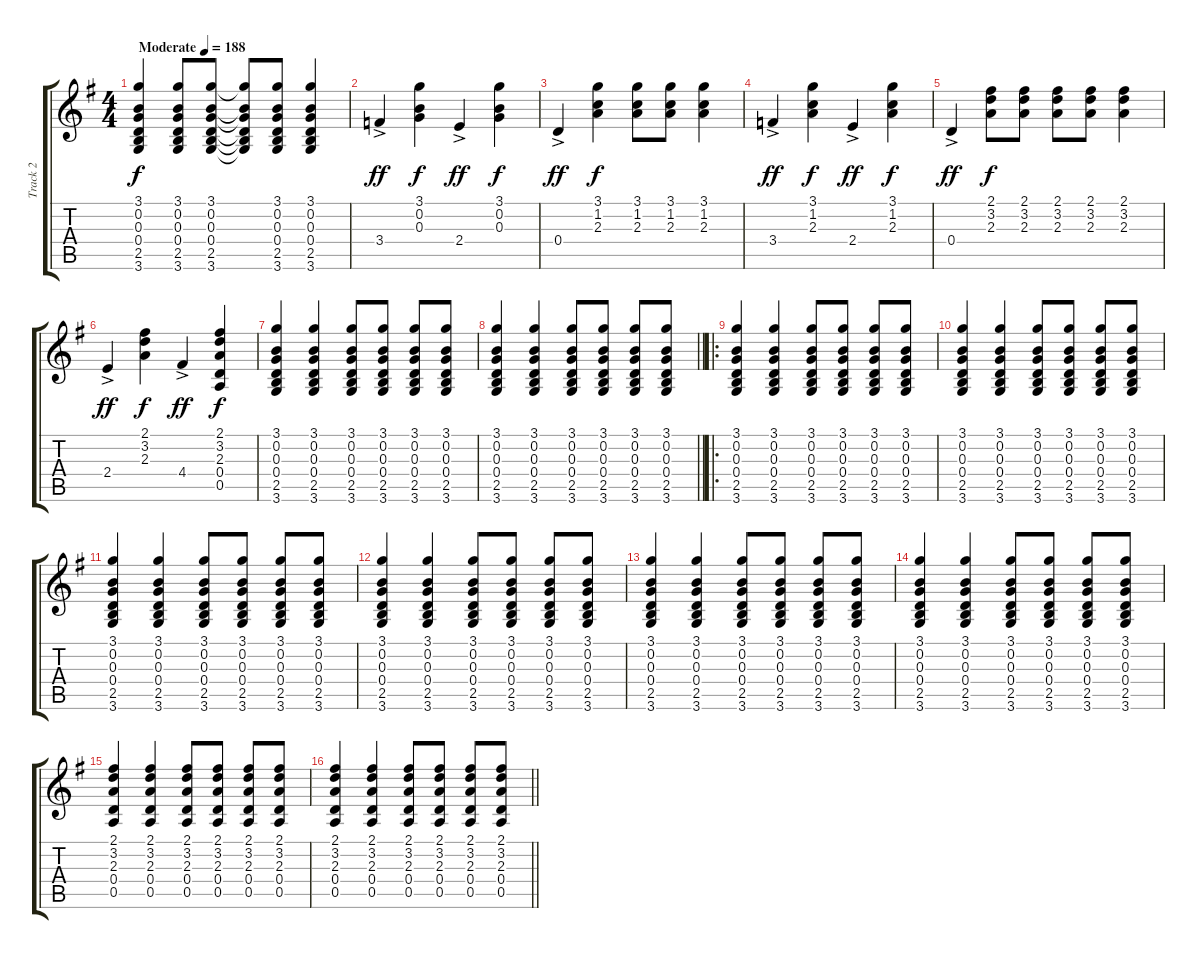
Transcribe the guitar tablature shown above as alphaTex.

\track ("Track 2" "Track 2") {instrument acousticguitarsteel}
\staff {score tabs}
\tuning (E4 B3 G3 D3 A2 E2) {hide}
\ts (4 4)
\tempo (188 "Moderate")
\clef g2
\ks g
(3.1 0.2 0.3 0.4 2.5 3.6).4{dy f instrument acousticguitarsteel} (3.1 0.2 0.3 0.4 2.5 3.6).8 (3.1 0.2 0.3 0.4 2.5 3.6).8 (3.1{t} 0.2{t} 0.3{t} 0.4{t} 2.5{t} 3.6{t}).8 (3.1 0.2 0.3 0.4 2.5 3.6).8 (3.1 0.2 0.3 0.4 2.5 3.6).4 |
3.4{ac}.4{dy ff} (3.1 0.2 0.3).4{dy f} 2.4{ac}.4{dy ff} (3.1 0.2 0.3).4{dy f} |
0.4{ac}.4{dy ff} (3.1 1.2 2.3).4{dy f} (3.1 1.2 2.3).8 (3.1 1.2 2.3).8 (3.1 1.2 2.3).4 |
3.4{ac}.4{dy ff} (3.1 1.2 2.3).4{dy f} 2.4{ac}.4{dy ff} (3.1 1.2 2.3).4{dy f} |
0.4{ac}.4{dy ff} (2.1 3.2 2.3).8{dy f} (2.1 3.2 2.3).8 (2.1 3.2 2.3).8 (2.1 3.2 2.3).8 (2.1 3.2 2.3).4 |
2.4{ac}.4{dy ff} (2.1 3.2 2.3).4{dy f} 4.4{ac}.4{dy ff} (2.1 3.2 2.3 0.4 0.5).4{dy f} |
(3.1 0.2 0.3 0.4 2.5 3.6).4 (3.1 0.2 0.3 0.4 2.5 3.6).4 (3.1 0.2 0.3 0.4 2.5 3.6).8 (3.1 0.2 0.3 0.4 2.5 3.6).8 (3.1 0.2 0.3 0.4 2.5 3.6).8 (3.1 0.2 0.3 0.4 2.5 3.6).8 |
\barLineRight lightlight
(3.1 0.2 0.3 0.4 2.5 3.6).4 (3.1 0.2 0.3 0.4 2.5 3.6).4 (3.1 0.2 0.3 0.4 2.5 3.6).8 (3.1 0.2 0.3 0.4 2.5 3.6).8 (3.1 0.2 0.3 0.4 2.5 3.6).8 (3.1 0.2 0.3 0.4 2.5 3.6).8 |
\ro
(3.1 0.2 0.3 0.4 2.5 3.6).4 (3.1 0.2 0.3 0.4 2.5 3.6).4 (3.1 0.2 0.3 0.4 2.5 3.6).8 (3.1 0.2 0.3 0.4 2.5 3.6).8 (3.1 0.2 0.3 0.4 2.5 3.6).8 (3.1 0.2 0.3 0.4 2.5 3.6).8 |
(3.1 0.2 0.3 0.4 2.5 3.6).4 (3.1 0.2 0.3 0.4 2.5 3.6).4 (3.1 0.2 0.3 0.4 2.5 3.6).8 (3.1 0.2 0.3 0.4 2.5 3.6).8 (3.1 0.2 0.3 0.4 2.5 3.6).8 (3.1 0.2 0.3 0.4 2.5 3.6).8 |
(3.1 0.2 0.3 0.4 2.5 3.6).4 (3.1 0.2 0.3 0.4 2.5 3.6).4 (3.1 0.2 0.3 0.4 2.5 3.6).8 (3.1 0.2 0.3 0.4 2.5 3.6).8 (3.1 0.2 0.3 0.4 2.5 3.6).8 (3.1 0.2 0.3 0.4 2.5 3.6).8 |
(3.1 0.2 0.3 0.4 2.5 3.6).4 (3.1 0.2 0.3 0.4 2.5 3.6).4 (3.1 0.2 0.3 0.4 2.5 3.6).8 (3.1 0.2 0.3 0.4 2.5 3.6).8 (3.1 0.2 0.3 0.4 2.5 3.6).8 (3.1 0.2 0.3 0.4 2.5 3.6).8 |
(3.1 0.2 0.3 0.4 2.5 3.6).4 (3.1 0.2 0.3 0.4 2.5 3.6).4 (3.1 0.2 0.3 0.4 2.5 3.6).8 (3.1 0.2 0.3 0.4 2.5 3.6).8 (3.1 0.2 0.3 0.4 2.5 3.6).8 (3.1 0.2 0.3 0.4 2.5 3.6).8 |
(3.1 0.2 0.3 0.4 2.5 3.6).4 (3.1 0.2 0.3 0.4 2.5 3.6).4 (3.1 0.2 0.3 0.4 2.5 3.6).8 (3.1 0.2 0.3 0.4 2.5 3.6).8 (3.1 0.2 0.3 0.4 2.5 3.6).8 (3.1 0.2 0.3 0.4 2.5 3.6).8 |
(2.1 3.2 2.3 0.4 0.5).4 (2.1 3.2 2.3 0.4 0.5).4 (2.1 3.2 2.3 0.4 0.5).8 (2.1 3.2 2.3 0.4 0.5).8 (2.1 3.2 2.3 0.4 0.5).8 (2.1 3.2 2.3 0.4 0.5).8 |
\barLineRight lightlight
(2.1 3.2 2.3 0.4 0.5).4 (2.1 3.2 2.3 0.4 0.5).4 (2.1 3.2 2.3 0.4 0.5).8 (2.1 3.2 2.3 0.4 0.5).8 (2.1 3.2 2.3 0.4 0.5).8 (2.1 3.2 2.3 0.4 0.5).8
